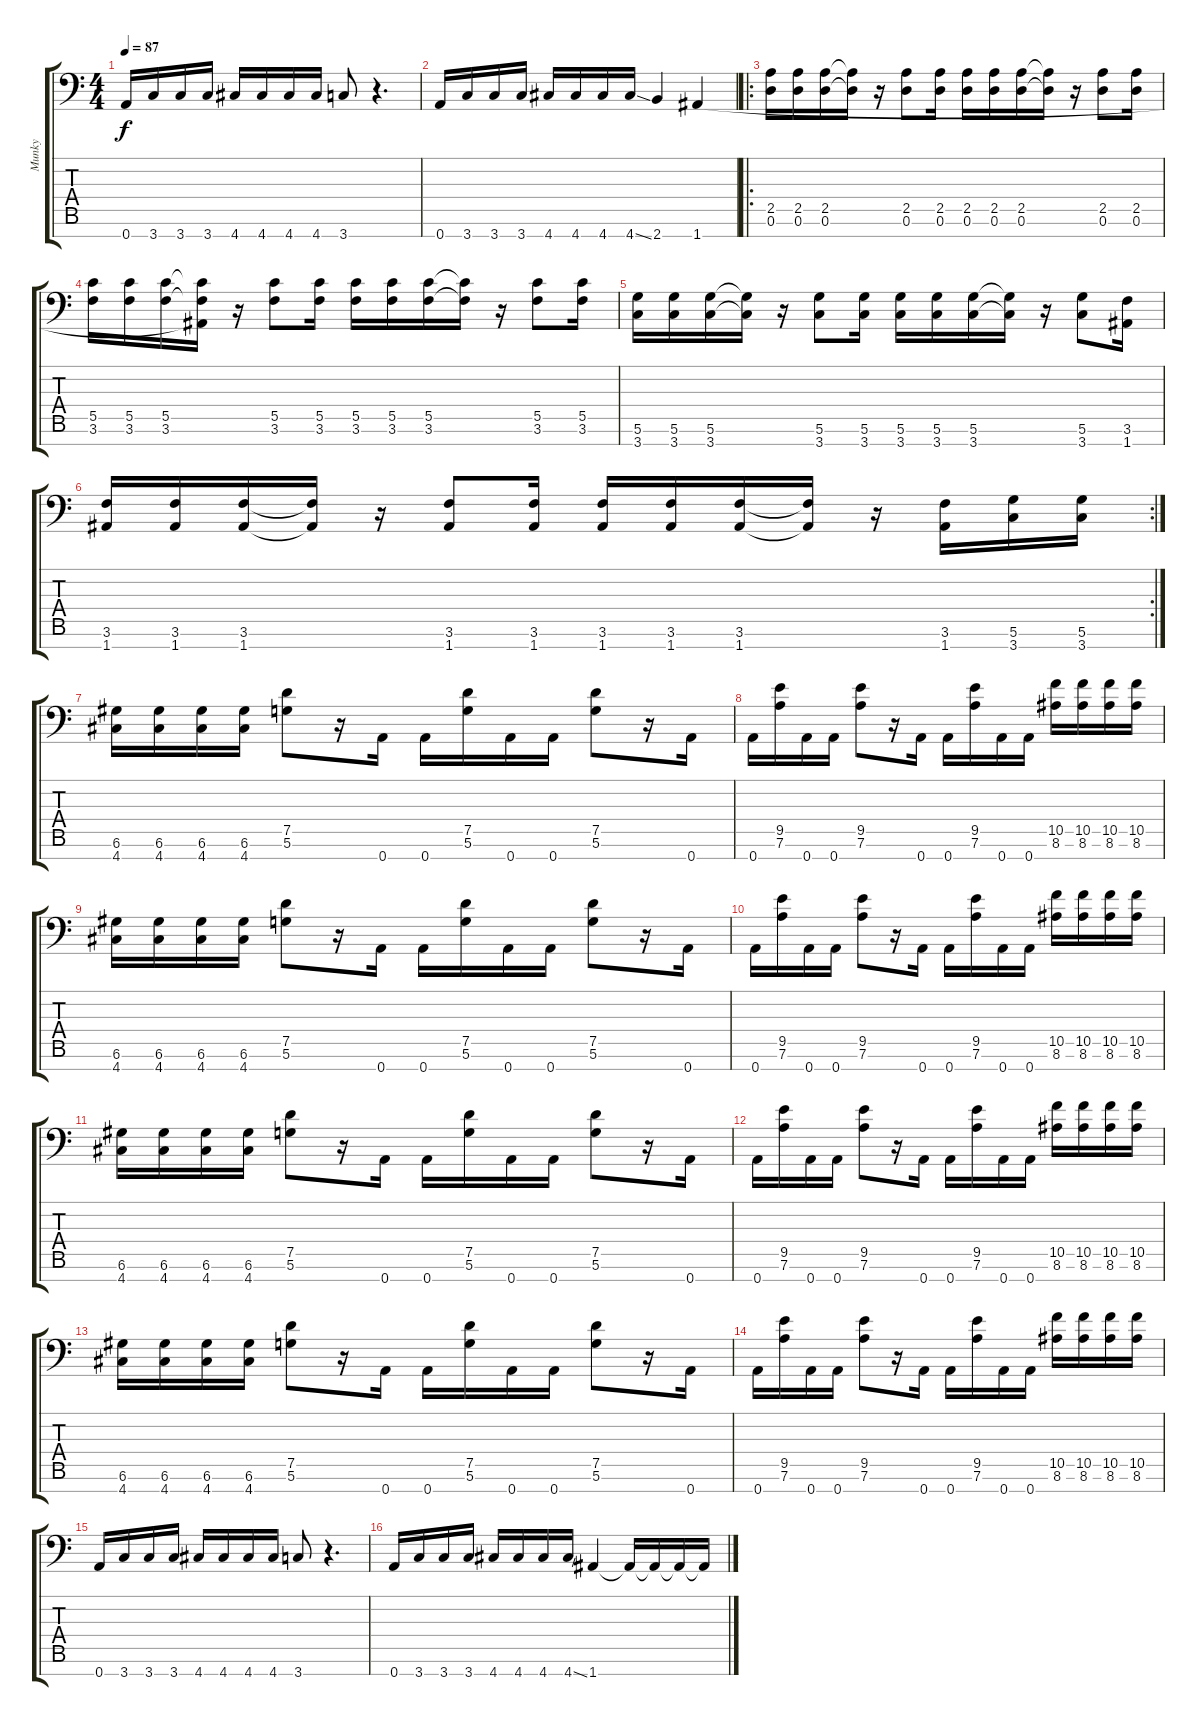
\track ("Munky" "Munky") {instrument distortionguitar}
\staff {score tabs}
\tuning (D4 A3 F3 C3 G2 D2 A1) {hide}
\ts (4 4)
\tempo 87
\clef f4
\ks c
0.7.16{dy f} 3.7.16 3.7.16 3.7.16 4.7.16 4.7.16 4.7.16 4.7.16 3.7.8 r.4{d} |
0.7.16 3.7.16 3.7.16 3.7.16 4.7.16 4.7.16 4.7.16 4.7{ss}.16 2.7.4 1.7.4 |
\ro
(2.5 0.6).16 (2.5 0.6).16 (2.5 0.6).16 (2.5{t} 0.6{t}).16 r.16 (2.5 0.6).8 (2.5 0.6).16 (2.5 0.6).16 (2.5 0.6).16 (2.5 0.6).16 (2.5{t} 0.6{t}).16 r.16 (2.5 0.6).8 (2.5 0.6).16 |
(5.5 3.6).16 (5.5 3.6).16 (5.5 3.6).16 (5.5{t} 3.6{t} 1.7{t}).16 r.16 (5.5 3.6).8 (5.5 3.6).16 (5.5 3.6).16 (5.5 3.6).16 (5.5 3.6).16 (5.5{t} 3.6{t}).16 r.16 (5.5 3.6).8 (5.5 3.6).16 |
(5.6 3.7).16 (5.6 3.7).16 (5.6 3.7).16 (5.6{t} 3.7{t}).16 r.16 (5.6 3.7).8 (5.6 3.7).16 (5.6 3.7).16 (5.6 3.7).16 (5.6 3.7).16 (5.6{t} 3.7{t}).16 r.16 (5.6 3.7).8 (3.6 1.7).16 |
\rc 2
(3.6 1.7).16 (3.6 1.7).16 (3.6 1.7).16 (3.6{t} 1.7{t}).16 r.16 (3.6 1.7).8 (3.6 1.7).16 (3.6 1.7).16 (3.6 1.7).16 (3.6 1.7).16 (3.6{t} 1.7{t}).16 r.16 (3.6 1.7).16 (5.6 3.7).16 (5.6 3.7).16 |
(6.6 4.7).16{volume 13 instrument distortionguitar} (6.6 4.7).16 (6.6 4.7).16 (6.6 4.7).16 (7.5 5.6).8 r.16 0.7.16 0.7.16 (7.5 5.6).16 0.7.16 0.7.16 (7.5 5.6).8 r.16 0.7.16 |
0.7.16 (9.5 7.6).16 0.7.16 0.7.16 (9.5 7.6).8 r.16 0.7.16 0.7.16 (9.5 7.6).16 0.7.16 0.7.16 (10.5 8.6).16 (10.5 8.6).16 (10.5 8.6).16 (10.5 8.6).16 |
(6.6 4.7).16{volume 13 instrument distortionguitar} (6.6 4.7).16 (6.6 4.7).16 (6.6 4.7).16 (7.5 5.6).8 r.16 0.7.16 0.7.16 (7.5 5.6).16 0.7.16 0.7.16 (7.5 5.6).8 r.16 0.7.16 |
0.7.16 (9.5 7.6).16 0.7.16 0.7.16 (9.5 7.6).8 r.16 0.7.16 0.7.16 (9.5 7.6).16 0.7.16 0.7.16 (10.5 8.6).16 (10.5 8.6).16 (10.5 8.6).16 (10.5 8.6).16 |
(6.6 4.7).16{volume 13 instrument distortionguitar} (6.6 4.7).16 (6.6 4.7).16 (6.6 4.7).16 (7.5 5.6).8 r.16 0.7.16 0.7.16 (7.5 5.6).16 0.7.16 0.7.16 (7.5 5.6).8 r.16 0.7.16 |
0.7.16 (9.5 7.6).16 0.7.16 0.7.16 (9.5 7.6).8 r.16 0.7.16 0.7.16 (9.5 7.6).16 0.7.16 0.7.16 (10.5 8.6).16 (10.5 8.6).16 (10.5 8.6).16 (10.5 8.6).16 |
(6.6 4.7).16{volume 13 instrument distortionguitar} (6.6 4.7).16 (6.6 4.7).16 (6.6 4.7).16 (7.5 5.6).8 r.16 0.7.16 0.7.16 (7.5 5.6).16 0.7.16 0.7.16 (7.5 5.6).8 r.16 0.7.16 |
0.7.16 (9.5 7.6).16 0.7.16 0.7.16 (9.5 7.6).8 r.16 0.7.16 0.7.16 (9.5 7.6).16 0.7.16 0.7.16 (10.5 8.6).16 (10.5 8.6).16 (10.5 8.6).16 (10.5 8.6).16 |
0.7.16 3.7.16 3.7.16 3.7.16 4.7.16 4.7.16 4.7.16 4.7.16 3.7.8 r.4{d} |
0.7.16 3.7.16 3.7.16 3.7.16 4.7.16 4.7.16 4.7.16 4.7{ss}.16 1.7.4 1.7{t}.16 1.7{t}.16 1.7{t}.16 1.7{t}.16
